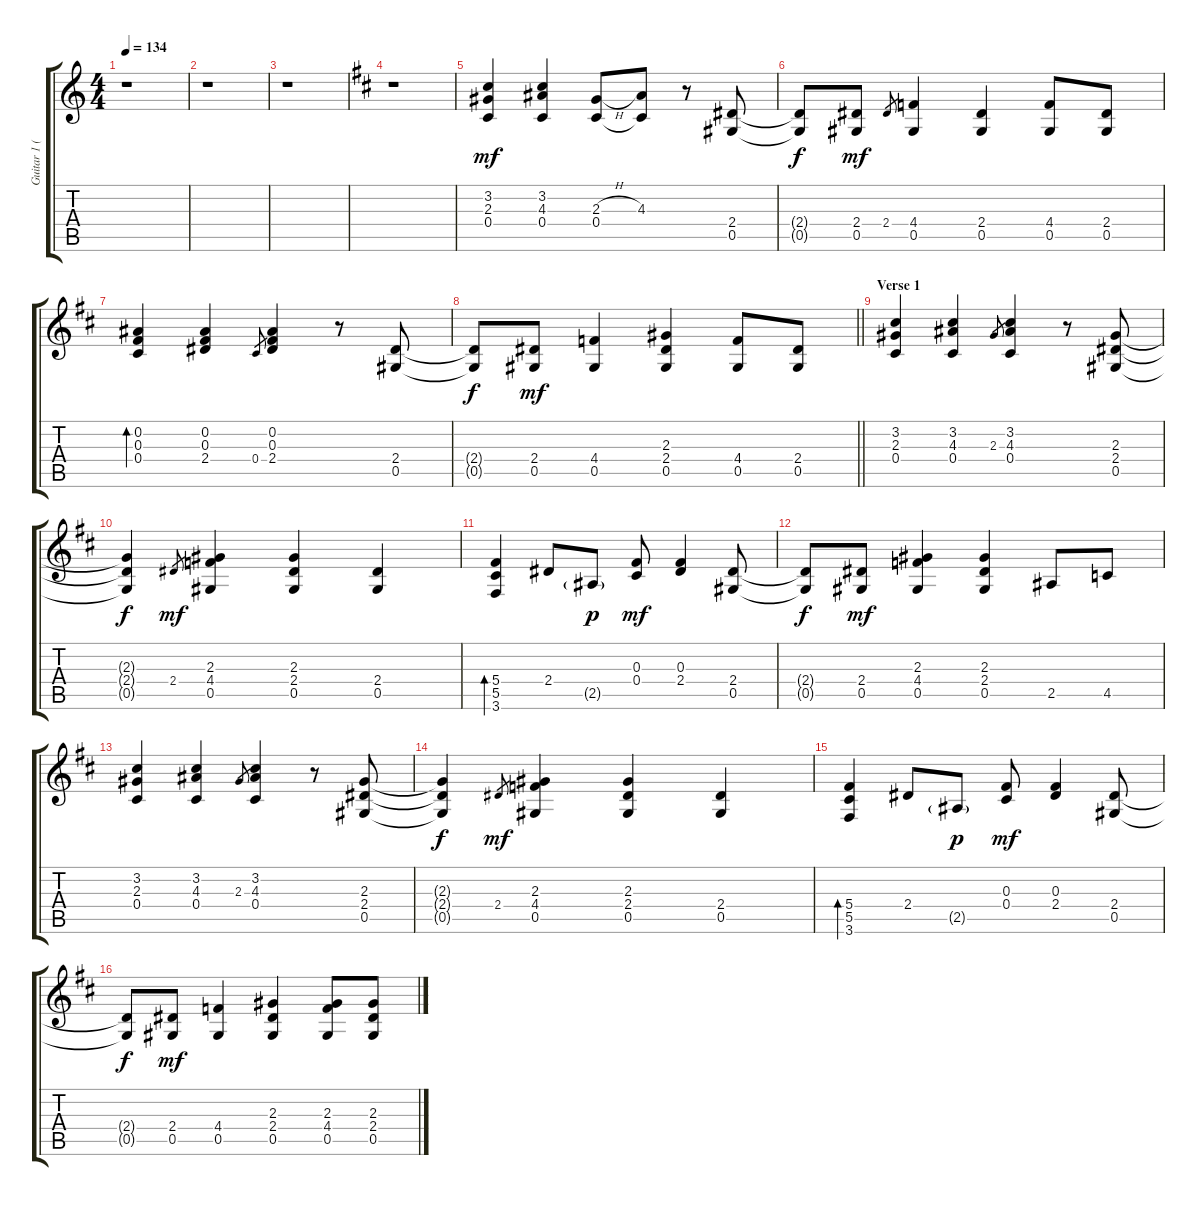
\track ("Guitar 1 (Slash)" "Guitar 1 (") {instrument acousticguitarsteel}
\staff {score tabs}
\tuning (Eb4 Bb3 Gb3 Db3 Ab2 Eb2) {hide}
\ts (4 4)
\tempo 134
\clef g2
\ks c
r.1{dy mf instrument acousticguitarsteel} |
r.1 |
r.1 |
\ks d
r.1 |
(3.2 2.3 0.4).4 (3.2 4.3 0.4).4 (2.3{h} 0.4).8 (4.3 0.4{t}).8 r.8 (2.4 0.5).8 |
(2.4{t} 0.5{t}).8{dy f} (2.4 0.5).8{dy mf} 2.4.8{gr} (4.4 0.5).4 (2.4 0.5).4 (4.4 0.5).8 (2.4 0.5).8 |
(0.2 0.3 0.4).4{bd 120} (0.2 0.3 2.4).4 0.4.8{gr} (0.2 0.3 2.4).4 r.8 (2.4 0.5).8 |
\barLineRight lightlight
(2.4{t} 0.5{t}).8{dy f} (2.4 0.5).8{dy mf} (4.4 0.5).4 (2.3 2.4 0.5).4 (4.4 0.5).8 (2.4 0.5).8 |
\section ("" "Verse 1")
(3.2 2.3 0.4).4 (3.2 4.3 0.4).4 2.3.8{gr} (3.2 4.3 0.4).4 r.8 (2.3 2.4 0.5).8 |
(2.3{t} 2.4{t} 0.5{t}).4{dy f} 2.4.8{gr dy mf} (2.3 4.4 0.5).4 (2.3 2.4 0.5).4 (2.4 0.5).4 |
(5.4 5.5 3.6).4{bd 120} 2.4.8 2.5{g}.8{dy p} (0.3 0.4).8{dy mf} (0.3 2.4).4 (2.4 0.5).8 |
(2.4{t} 0.5{t}).8{dy f} (2.4 0.5).8{dy mf} (2.3 4.4 0.5).4 (2.3 2.4 0.5).4 2.5.8 4.5.8 |
(3.2 2.3 0.4).4 (3.2 4.3 0.4).4 2.3.8{gr} (3.2 4.3 0.4).4 r.8 (2.3 2.4 0.5).8 |
(2.3{t} 2.4{t} 0.5{t}).4{dy f} 2.4.8{gr dy mf} (2.3 4.4 0.5).4 (2.3 2.4 0.5).4 (2.4 0.5).4 |
(5.4 5.5 3.6).4{bd 120} 2.4.8 2.5{g}.8{dy p} (0.3 0.4).8{dy mf} (0.3 2.4).4 (2.4 0.5).8 |
(2.4{t} 0.5{t}).8{dy f} (2.4 0.5).8{dy mf} (4.4 0.5).4 (2.3 2.4 0.5).4 (2.3 4.4 0.5).8 (2.3 2.4 0.5).8
